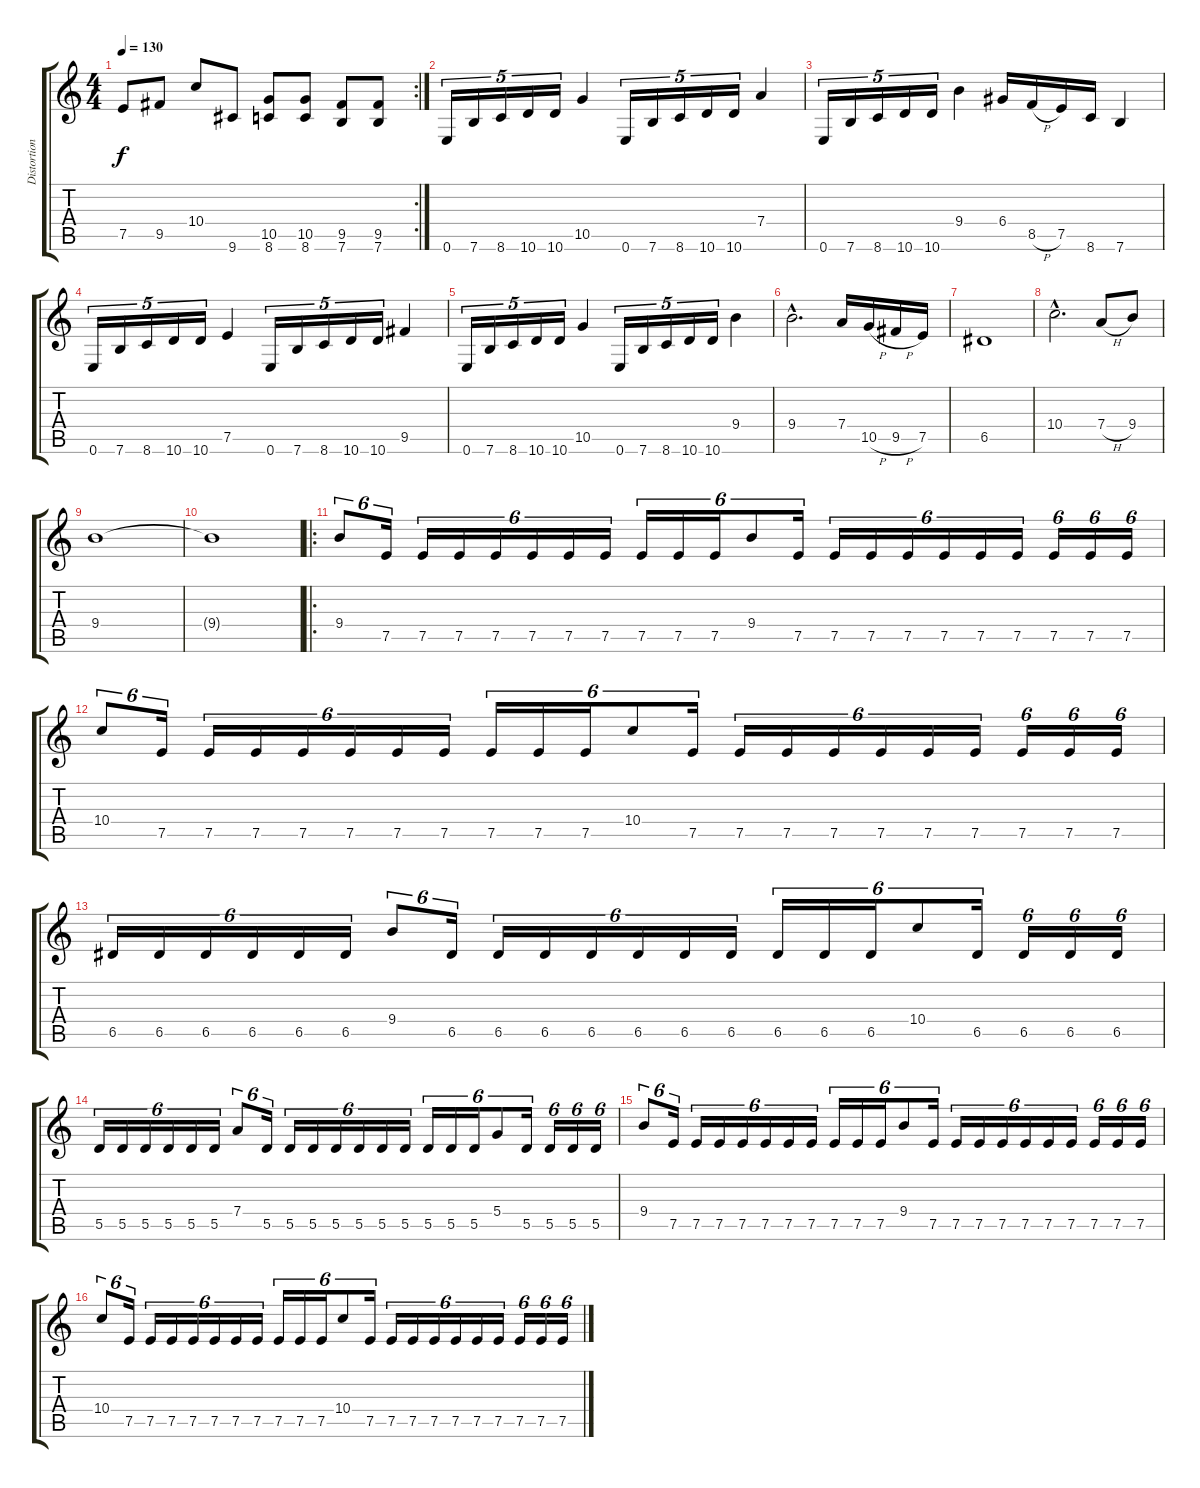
\track ("Distortion Guitar" "Distortion") {instrument distortionguitar}
\staff {score tabs}
\tuning (E4 B3 G3 D3 A2 E2) {hide}
\rc 2
\ts (4 4)
\tempo 130
\clef g2
\ks c
7.5.8{dy f} 9.5.8 10.4.8 9.6.8 (10.5 8.6).8 (10.5 8.6).8 (9.5 7.6).8 (9.5 7.6).8 |
0.6.16{tu (5 4)} 7.6.16{tu (5 4)} 8.6.16{tu (5 4)} 10.6.16{tu (5 4)} 10.6.16{tu (5 4)} 10.5.4 0.6.16{tu (5 4)} 7.6.16{tu (5 4)} 8.6.16{tu (5 4)} 10.6.16{tu (5 4)} 10.6.16{tu (5 4)} 7.4.4 |
0.6.16{tu (5 4)} 7.6.16{tu (5 4)} 8.6.16{tu (5 4)} 10.6.16{tu (5 4)} 10.6.16{tu (5 4)} 9.4.4 6.4.16 8.5{h}.16 7.5.16 8.6.16 7.6.4 |
0.6.16{tu (5 4)} 7.6.16{tu (5 4)} 8.6.16{tu (5 4)} 10.6.16{tu (5 4)} 10.6.16{tu (5 4)} 7.5.4 0.6.16{tu (5 4)} 7.6.16{tu (5 4)} 8.6.16{tu (5 4)} 10.6.16{tu (5 4)} 10.6.16{tu (5 4)} 9.5.4 |
0.6.16{tu (5 4)} 7.6.16{tu (5 4)} 8.6.16{tu (5 4)} 10.6.16{tu (5 4)} 10.6.16{tu (5 4)} 10.5.4 0.6.16{tu (5 4)} 7.6.16{tu (5 4)} 8.6.16{tu (5 4)} 10.6.16{tu (5 4)} 10.6.16{tu (5 4)} 9.4.4 |
9.4{hac}.2{d} 7.4.16 10.5{h}.16 9.5{h}.16 7.5.16 |
6.5.1 |
10.4{hac}.2{d} 7.4{h}.8 9.4.8 |
9.4.1 |
9.4{t}.1 |
\ro
9.4.8{tu (6 4)} 7.5.16{tu (6 4)} 7.5.16{tu (6 4)} 7.5.16{tu (6 4)} 7.5.16{tu (6 4)} 7.5.16{tu (6 4)} 7.5.16{tu (6 4)} 7.5.16{tu (6 4)} 7.5.16{tu (6 4)} 7.5.16{tu (6 4)} 7.5.16{tu (6 4)} 9.4.8{tu (6 4)} 7.5.16{tu (6 4)} 7.5.16{tu (6 4)} 7.5.16{tu (6 4)} 7.5.16{tu (6 4)} 7.5.16{tu (6 4)} 7.5.16{tu (6 4)} 7.5.16{tu (6 4)} 7.5.16{tu (6 4)} 7.5.16{tu (6 4)} 7.5.16{tu (6 4)} |
10.4.8{tu (6 4)} 7.5.16{tu (6 4)} 7.5.16{tu (6 4)} 7.5.16{tu (6 4)} 7.5.16{tu (6 4)} 7.5.16{tu (6 4)} 7.5.16{tu (6 4)} 7.5.16{tu (6 4)} 7.5.16{tu (6 4)} 7.5.16{tu (6 4)} 7.5.16{tu (6 4)} 10.4.8{tu (6 4)} 7.5.16{tu (6 4)} 7.5.16{tu (6 4)} 7.5.16{tu (6 4)} 7.5.16{tu (6 4)} 7.5.16{tu (6 4)} 7.5.16{tu (6 4)} 7.5.16{tu (6 4)} 7.5.16{tu (6 4)} 7.5.16{tu (6 4)} 7.5.16{tu (6 4)} |
6.5.16{tu (6 4)} 6.5.16{tu (6 4)} 6.5.16{tu (6 4)} 6.5.16{tu (6 4)} 6.5.16{tu (6 4)} 6.5.16{tu (6 4)} 9.4.8{tu (6 4)} 6.5.16{tu (6 4)} 6.5.16{tu (6 4)} 6.5.16{tu (6 4)} 6.5.16{tu (6 4)} 6.5.16{tu (6 4)} 6.5.16{tu (6 4)} 6.5.16{tu (6 4)} 6.5.16{tu (6 4)} 6.5.16{tu (6 4)} 6.5.16{tu (6 4)} 10.4.8{tu (6 4)} 6.5.16{tu (6 4)} 6.5.16{tu (6 4)} 6.5.16{tu (6 4)} 6.5.16{tu (6 4)} |
5.5.16{tu (6 4)} 5.5.16{tu (6 4)} 5.5.16{tu (6 4)} 5.5.16{tu (6 4)} 5.5.16{tu (6 4)} 5.5.16{tu (6 4)} 7.4.8{tu (6 4)} 5.5.16{tu (6 4)} 5.5.16{tu (6 4)} 5.5.16{tu (6 4)} 5.5.16{tu (6 4)} 5.5.16{tu (6 4)} 5.5.16{tu (6 4)} 5.5.16{tu (6 4)} 5.5.16{tu (6 4)} 5.5.16{tu (6 4)} 5.5.16{tu (6 4)} 5.4.8{tu (6 4)} 5.5.16{tu (6 4)} 5.5.16{tu (6 4)} 5.5.16{tu (6 4)} 5.5.16{tu (6 4)} |
9.4.8{tu (6 4)} 7.5.16{tu (6 4)} 7.5.16{tu (6 4)} 7.5.16{tu (6 4)} 7.5.16{tu (6 4)} 7.5.16{tu (6 4)} 7.5.16{tu (6 4)} 7.5.16{tu (6 4)} 7.5.16{tu (6 4)} 7.5.16{tu (6 4)} 7.5.16{tu (6 4)} 9.4.8{tu (6 4)} 7.5.16{tu (6 4)} 7.5.16{tu (6 4)} 7.5.16{tu (6 4)} 7.5.16{tu (6 4)} 7.5.16{tu (6 4)} 7.5.16{tu (6 4)} 7.5.16{tu (6 4)} 7.5.16{tu (6 4)} 7.5.16{tu (6 4)} 7.5.16{tu (6 4)} |
10.4.8{tu (6 4)} 7.5.16{tu (6 4)} 7.5.16{tu (6 4)} 7.5.16{tu (6 4)} 7.5.16{tu (6 4)} 7.5.16{tu (6 4)} 7.5.16{tu (6 4)} 7.5.16{tu (6 4)} 7.5.16{tu (6 4)} 7.5.16{tu (6 4)} 7.5.16{tu (6 4)} 10.4.8{tu (6 4)} 7.5.16{tu (6 4)} 7.5.16{tu (6 4)} 7.5.16{tu (6 4)} 7.5.16{tu (6 4)} 7.5.16{tu (6 4)} 7.5.16{tu (6 4)} 7.5.16{tu (6 4)} 7.5.16{tu (6 4)} 7.5.16{tu (6 4)} 7.5.16{tu (6 4)}
